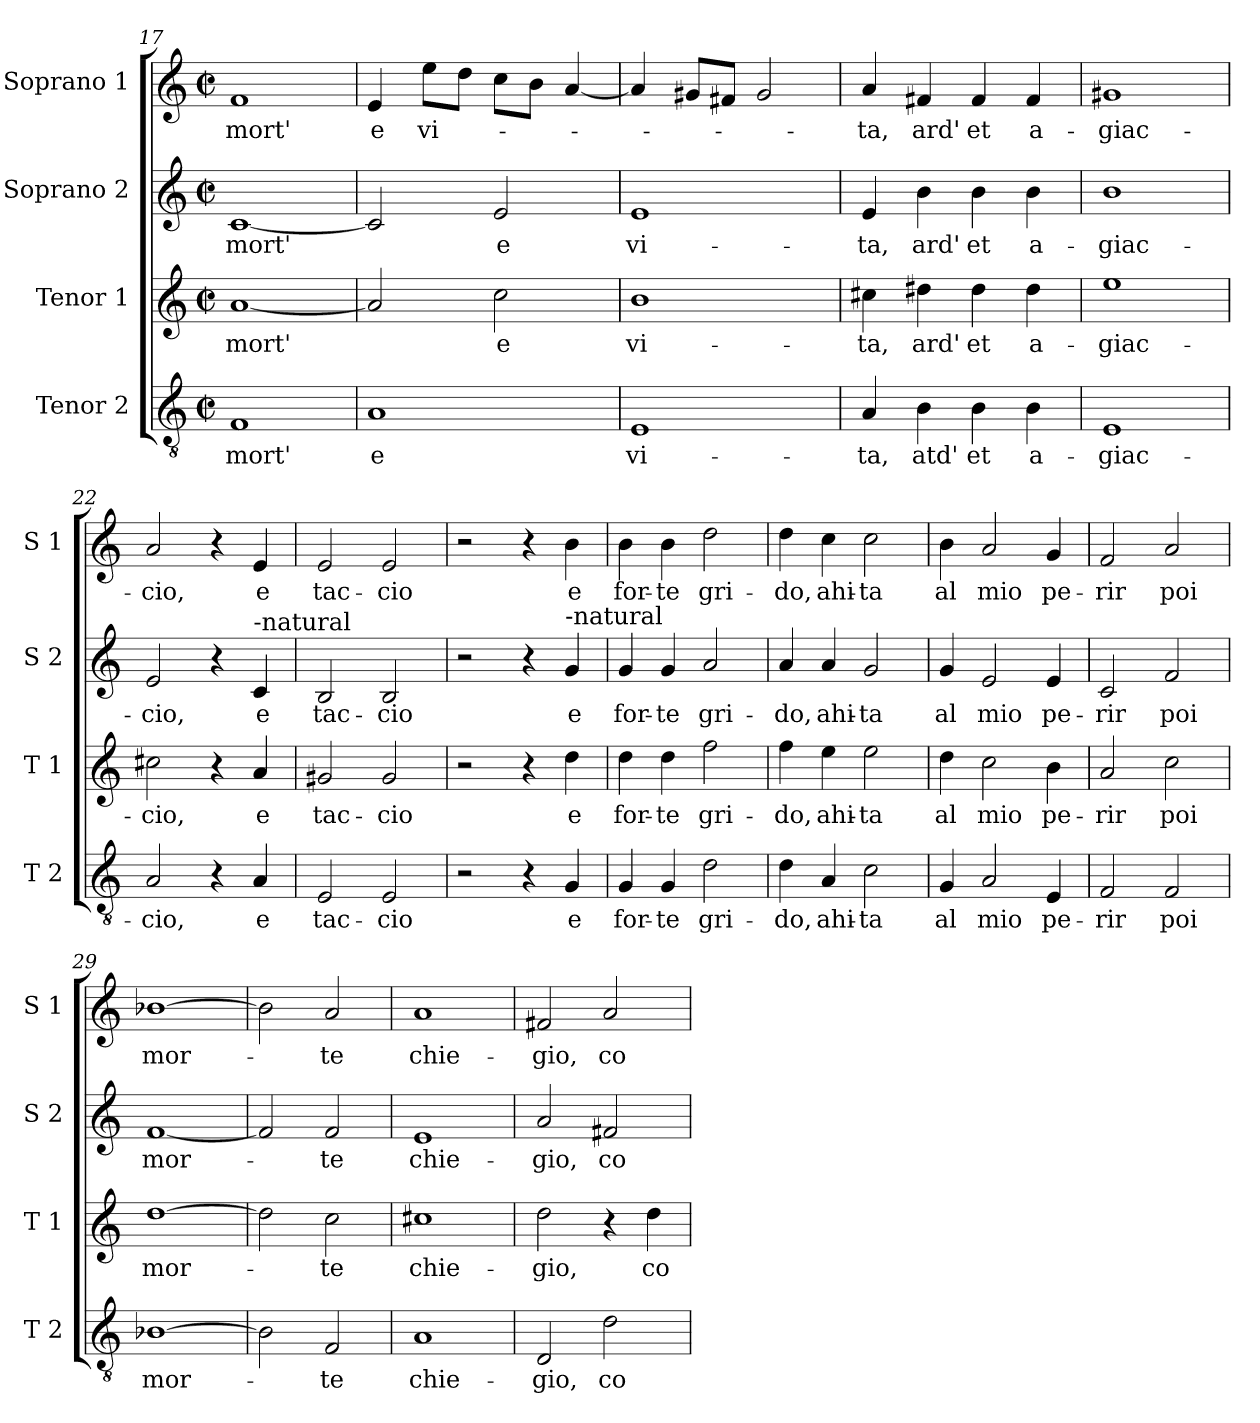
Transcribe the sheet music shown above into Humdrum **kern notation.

**kern	**text	**kern	**text	**kern	**text	**kern	**text
*part4	*part4	*part3	*part3	*part2	*part2	*part1	*part1
*staff4	*staff4	*staff3	*staff3	*staff2	*staff2	*staff1	*staff1
*I"Tenor 2	*	*I"Tenor 1	*	*I"Soprano 2	*	*I"Soprano 1	*
*I'T 2	*	*I'T 1	*	*I'S 2	*	*I'S 1	*
*clefGv2	*	*clefG2	*	*clefG2	*	*clefG2	*
*k[]	*	*k[]	*	*k[]	*	*k[]	*
*C:	*	*C:	*	*C:	*	*C:	*
*M2/2	*	*M2/2	*	*M2/2	*	*M2/2	*
*met(c|)	*	*met(c|)	*	*met(c|)	*	*met(c|)	*
=17	=17	=17	=17	=17	=17	=17	=17
!	!LO:LY:b	!	!LO:LY:b	!	!LO:LY:b	!	!LO:LY:b
1F	mort'	[1a	mort'	[1c	mort'	1f	mort'
=18	=18	=18	=18	=18	=18	=18	=18
!	!LO:LY:b	!	!	!	!	!	!LO:LY:b
1A	e	2a/]	.	2c/]	.	4e/	e
!	!	!	!	!	!	!	!LO:LY:b
.	.	.	.	.	.	8ee\L	vi-
.	.	.	.	.	.	8dd\J	.
!	!	!	!LO:LY:b	!	!LO:LY:b	!	!
.	.	2cc\	e	2e/	e	8cc\L	.
.	.	.	.	.	.	8b\J	.
.	.	.	.	.	.	[4a/	.
!!LO:PB:g=z
=19	=19	=19	=19	=19	=19	=19	=19
!	!LO:LY:b	!	!LO:LY:b	!	!LO:LY:b	!	!
1E	vi-	1b	vi-	1e	vi-	4a/]	.
.	.	.	.	.	.	8g#X/L	.
.	.	.	.	.	.	8f#X/J	.
.	.	.	.	.	.	2g#/	.
=20	=20	=20	=20	=20	=20	=20	=20
!	!LO:LY:b	!	!LO:LY:b	!	!LO:LY:b	!	!LO:LY:b
4A/	-ta,	4cc#X\	-ta,	4e/	-ta,	4a/	-ta,
!	!LO:LY:b	!	!LO:LY:b	!	!LO:LY:b	!	!LO:LY:b
4B\	atd'	4dd#X\	ard'	4b\	ard'	4f#X/	ard'
!	!LO:LY:b	!	!LO:LY:b	!	!LO:LY:b	!	!LO:LY:b
4B\	et	4dd#\	et	4b\	et	4f#/	et
!	!LO:LY:b	!	!LO:LY:b	!	!LO:LY:b	!	!LO:LY:b
4B\	a-	4dd#\	a-	4b\	a-	4f#/	a-
=21	=21	=21	=21	=21	=21	=21	=21
!	!LO:LY:b	!	!LO:LY:b	!	!LO:LY:b	!	!LO:LY:b
1E	-giac-	1ee	-giac-	1b	-giac-	1g#X	-giac-
=22	=22	=22	=22	=22	=22	=22	=22
!	!LO:LY:b	!	!LO:LY:b	!	!LO:LY:b	!	!LO:LY:b
2A/	-cio,	2cc#X\	-cio,	2e/	-cio,	2a/	-cio,
4r	.	4r	.	4r	.	4r	.
!	!	!	!	!LO:TX:a:t=-natural	!	!	!
!	!LO:LY:b	!	!LO:LY:b	!	!LO:LY:b	!	!LO:LY:b
4A/	e	4a/	e	4c/	e	4e/	e
=23	=23	=23	=23	=23	=23	=23	=23
!	!LO:LY:b	!	!LO:LY:b	!	!LO:LY:b	!	!LO:LY:b
2E/	tac-	2g#X/	tac-	2B/	tac-	2e/	tac-
!	!LO:LY:b	!	!LO:LY:b	!	!LO:LY:b	!	!LO:LY:b
2E/	-cio	2g#/	-cio	2B/	-cio	2e/	-cio
=24	=24	=24	=24	=24	=24	=24	=24
2r	.	2r	.	2r	.	2r	.
4r	.	4r	.	4r	.	4r	.
!	!	!	!	!LO:TX:a:t=-natural	!	!	!
!	!LO:LY:b	!	!LO:LY:b	!	!LO:LY:b	!	!LO:LY:b
4G/	e	4dd\	e	4g/	e	4b\	e
!!LO:LB:g=z
=25	=25	=25	=25	=25	=25	=25	=25
!	!LO:LY:b	!	!LO:LY:b	!	!LO:LY:b	!	!LO:LY:b
4G/	for-	4dd\	for-	4g/	for-	4b\	for-
!	!LO:LY:b	!	!LO:LY:b	!	!LO:LY:b	!	!LO:LY:b
4G/	-te	4dd\	-te	4g/	-te	4b\	-te
!	!LO:LY:b	!	!LO:LY:b	!	!LO:LY:b	!	!LO:LY:b
2d\	gri-	2ff\	gri-	2a/	gri-	2dd\	gri-
=26	=26	=26	=26	=26	=26	=26	=26
!	!LO:LY:b	!	!LO:LY:b	!	!LO:LY:b	!	!LO:LY:b
4d\	-do,	4ff\	-do,	4a/	-do,	4dd\	-do,
!	!LO:LY:b	!	!LO:LY:b	!	!LO:LY:b	!	!LO:LY:b
4A/	ahi-	4ee\	ahi-	4a/	ahi-	4cc\	ahi-
!	!LO:LY:b	!	!LO:LY:b	!	!LO:LY:b	!	!LO:LY:b
2c\	-ta	2ee\	-ta	2g/	-ta	2cc\	-ta
=27	=27	=27	=27	=27	=27	=27	=27
!	!LO:LY:b	!	!LO:LY:b	!	!LO:LY:b	!	!LO:LY:b
4G/	al	4dd\	al	4g/	al	4b\	al
!	!LO:LY:b	!	!LO:LY:b	!	!LO:LY:b	!	!LO:LY:b
2A/	mio	2cc\	mio	2e/	mio	2a/	mio
!	!LO:LY:b	!	!LO:LY:b	!	!LO:LY:b	!	!LO:LY:b
4E/	pe-	4b\	pe-	4e/	pe-	4g/	pe-
=28	=28	=28	=28	=28	=28	=28	=28
!	!LO:LY:b	!	!LO:LY:b	!	!LO:LY:b	!	!LO:LY:b
2F/	-rir	2a/	-rir	2c/	-rir	2f/	-rir
!	!LO:LY:b	!	!LO:LY:b	!	!LO:LY:b	!	!LO:LY:b
2F/	poi	2cc\	poi	2f/	poi	2a/	poi
=29	=29	=29	=29	=29	=29	=29	=29
!	!LO:LY:b	!	!LO:LY:b	!	!LO:LY:b	!	!LO:LY:b
[1B-X	mor-	[1dd	mor-	[1f	mor-	[1b-X	mor-
=30	=30	=30	=30	=30	=30	=30	=30
2B-\]	.	2dd\]	.	2f/]	.	2b-\]	.
!	!LO:LY:b	!	!LO:LY:b	!	!LO:LY:b	!	!LO:LY:b
2F/	-te	2cc\	-te	2f/	-te	2a/	-te
!!LO:LB:g=z
=31	=31	=31	=31	=31	=31	=31	=31
!	!LO:LY:b	!	!LO:LY:b	!	!LO:LY:b	!	!LO:LY:b
1A	chie-	1cc#X	chie-	1e	chie-	1a	chie-
=32	=32	=32	=32	=32	=32	=32	=32
!	!LO:LY:b	!	!LO:LY:b	!	!LO:LY:b	!	!LO:LY:b
2D/	-gio,	2dd\	-gio,	2a/	-gio,	2f#X/	-gio,
!	!LO:LY:b	!	!	!	!LO:LY:b	!	!LO:LY:b
2d\	co-	4r	.	2f#X/	co-	2a/	co-
!	!	!	!LO:LY:b	!	!	!	!
.	.	4dd\	co-	.	.	.	.
=	=	=	=	=	=	=	=
*-	*-	*-	*-	*-	*-	*-	*-
